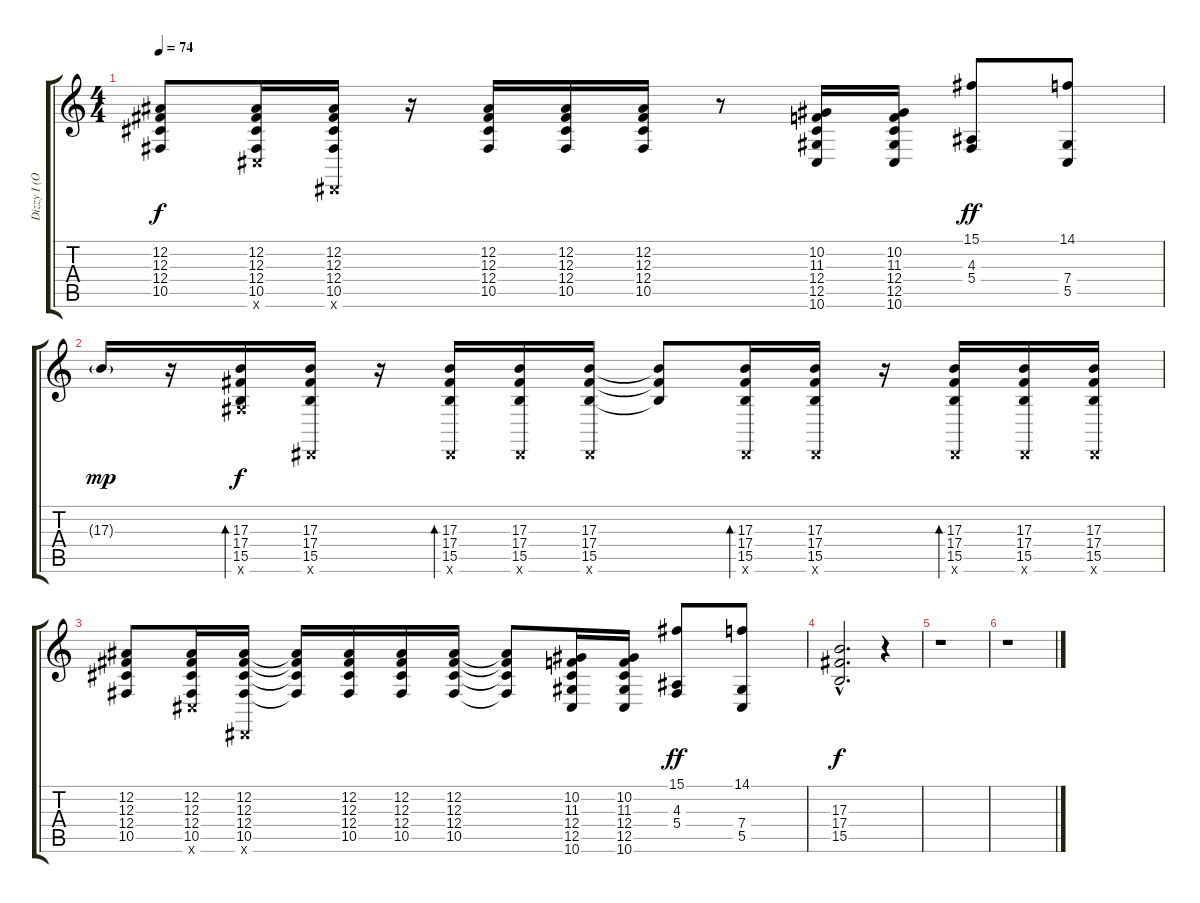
\track ("Dizzy I (Organ)" "Dizzy I (O") {instrument synthstrings1}
\staff {score tabs}
\tuning (Eb4 Bb3 Gb3 Db3 Ab2 Eb2) {hide}
\ts (4 4)
\tempo 74
\clef g2
\ks c
(12.2 12.3 12.4 10.5).8{dy f} (12.2 12.3 12.4 10.5 10.6{x}).16 (12.2 12.3 12.4 10.5 0.6{x}).16 r.16 (12.2 12.3 12.4 10.5).16 (12.2 12.3 12.4 10.5).16 (12.2 12.3 12.4 10.5).16 r.8 (10.2 11.3 12.4 12.5 10.6).16 (10.2 11.3 12.4 12.5 10.6).16 (15.1 4.3 5.4).8{dy ff} (14.1 7.4 5.5).8 |
17.3{g}.16{dy mp} r.16 (17.3 17.4 15.5 17.6{x}).16{bd 120 dy f} (17.3 17.4 15.5 0.6{x}).16 r.16 (17.3 17.4 15.5 0.6{x}).16{bd 120} (17.3 17.4 15.5 0.6{x}).16 (17.3 17.4 15.5 0.6{x}).16 (17.3{t} 17.4{t} 15.5{t}).8 (17.3 17.4 15.5 0.6{x}).16{bd 120} (17.3 17.4 15.5 0.6{x}).16 r.16 (17.3 17.4 15.5 0.6{x}).16{bd 120} (17.3 17.4 15.5 0.6{x}).16 (17.3 17.4 15.5 0.6{x}).16 |
(12.2 12.3 12.4 10.5).8 (12.2 12.3 12.4 10.5 10.6{x}).16 (12.2 12.3 12.4 10.5 0.6{x}).16 (12.2{t} 12.3{t} 12.4{t} 10.5{t}).16 (12.2 12.3 12.4 10.5).16 (12.2 12.3 12.4 10.5).16 (12.2 12.3 12.4 10.5).16 (12.2{t} 12.3{t} 12.4{t} 10.5{t}).8 (10.2 11.3 12.4 12.5 10.6).16 (10.2 11.3 12.4 12.5 10.6).16 (15.1 4.3 5.4).8{dy ff} (14.1 7.4 5.5).8 |
(17.3{hac} 17.4{hac} 15.5{hac}).2{d dy f} r.4 |
r.1 |
r.1
